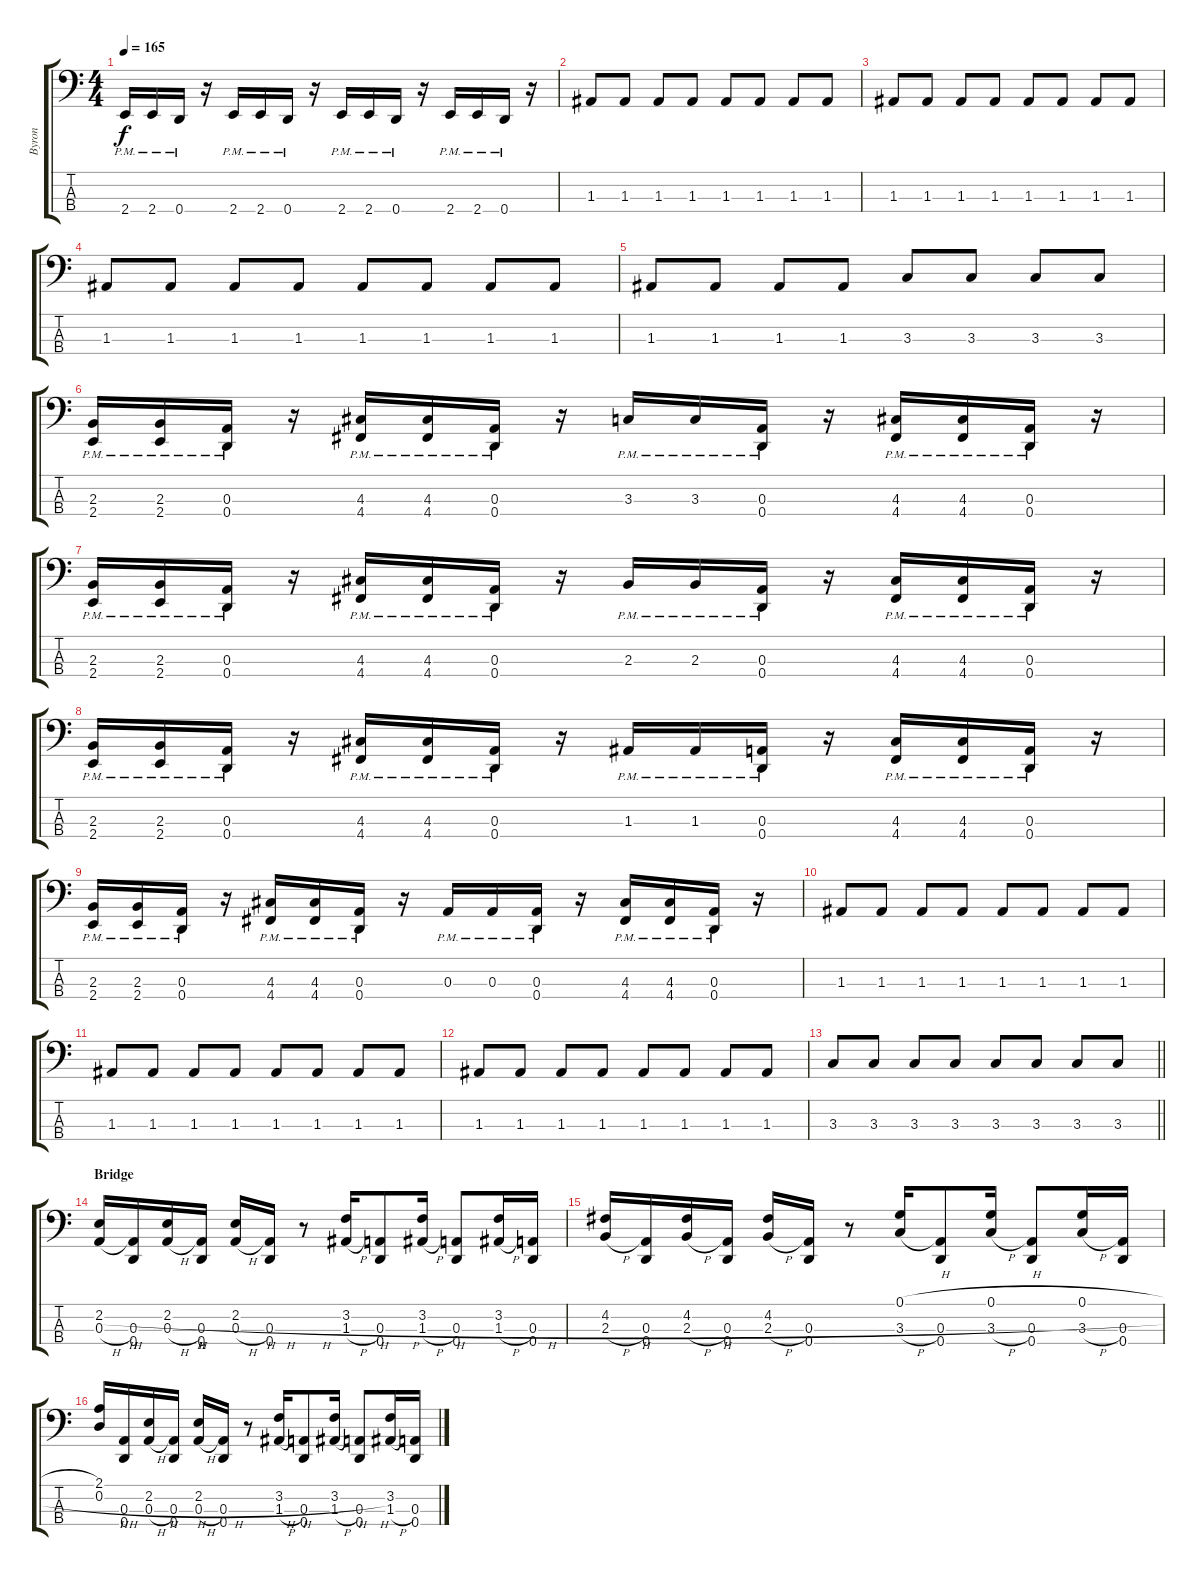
\track ("Byron" "Byron") {instrument electricbassfinger}
\staff {score tabs}
\tuning (G2 D2 A1 D1) {hide}
\ts (4 4)
\tempo 165
\clef f4
\ks c
2.4{pm}.16{dy f} 2.4{pm}.16 0.4{pm}.16 r.16 2.4{pm}.16 2.4{pm}.16 0.4{pm}.16 r.16 2.4{pm}.16 2.4{pm}.16 0.4{pm}.16 r.16 2.4{pm}.16 2.4{pm}.16 0.4{pm}.16 r.16 |
1.3.8 1.3.8 1.3.8 1.3.8 1.3.8 1.3.8 1.3.8 1.3.8 |
1.3.8 1.3.8 1.3.8 1.3.8 1.3.8 1.3.8 1.3.8 1.3.8 |
1.3.8 1.3.8 1.3.8 1.3.8 1.3.8 1.3.8 1.3.8 1.3.8 |
1.3.8 1.3.8 1.3.8 1.3.8 3.3.8 3.3.8 3.3.8 3.3.8 |
(2.3{pm} 2.4{pm}).16 (2.3{pm} 2.4{pm}).16 (0.3{pm} 0.4{pm}).16 r.16 (4.3{pm} 4.4{pm}).16 (4.3{pm} 4.4{pm}).16 (0.3{pm} 0.4{pm}).16 r.16 3.3{pm}.16 3.3{pm}.16 (0.3{pm} 0.4{pm}).16 r.16 (4.3{pm} 4.4{pm}).16 (4.3{pm} 4.4{pm}).16 (0.3{pm} 0.4{pm}).16 r.16 |
(2.3{pm} 2.4{pm}).16 (2.3{pm} 2.4{pm}).16 (0.3{pm} 0.4{pm}).16 r.16 (4.3{pm} 4.4{pm}).16 (4.3{pm} 4.4{pm}).16 (0.3{pm} 0.4{pm}).16 r.16 2.3{pm}.16 2.3{pm}.16 (0.3{pm} 0.4{pm}).16 r.16 (4.3{pm} 4.4{pm}).16 (4.3{pm} 4.4{pm}).16 (0.3{pm} 0.4{pm}).16 r.16 |
(2.3{pm} 2.4{pm}).16 (2.3{pm} 2.4{pm}).16 (0.3{pm} 0.4{pm}).16 r.16 (4.3{pm} 4.4{pm}).16 (4.3{pm} 4.4{pm}).16 (0.3{pm} 0.4{pm}).16 r.16 1.3{pm}.16 1.3{pm}.16 (0.3{pm} 0.4{pm}).16 r.16 (4.3{pm} 4.4{pm}).16 (4.3{pm} 4.4{pm}).16 (0.3{pm} 0.4{pm}).16 r.16 |
(2.3{pm} 2.4{pm}).16 (2.3{pm} 2.4{pm}).16 (0.3{pm} 0.4{pm}).16 r.16 (4.3{pm} 4.4{pm}).16 (4.3{pm} 4.4{pm}).16 (0.3{pm} 0.4{pm}).16 r.16 0.3{pm}.16 0.3{pm}.16 (0.3{pm} 0.4{pm}).16 r.16 (4.3{pm} 4.4{pm}).16 (4.3{pm} 4.4{pm}).16 (0.3{pm} 0.4{pm}).16 r.16 |
1.3.8 1.3.8 1.3.8 1.3.8 1.3.8 1.3.8 1.3.8 1.3.8 |
1.3.8 1.3.8 1.3.8 1.3.8 1.3.8 1.3.8 1.3.8 1.3.8 |
1.3.8 1.3.8 1.3.8 1.3.8 1.3.8 1.3.8 1.3.8 1.3.8 |
\barLineRight lightlight
3.3.8 3.3.8 3.3.8 3.3.8 3.3.8 3.3.8 3.3.8 3.3.8 |
\section ("" "Bridge")
(2.2{h} 0.3{h}).16 (0.3 0.4).16 (2.2{h} 0.3{h}).16 (0.3 0.4).16 (2.2{h} 0.3{h}).16 (0.3 0.4).16 r.8 (3.2{h} 1.3{h}).16 (0.3 0.4).8 (3.2{h} 1.3{h}).16 (0.3 0.4).8 (3.2{h} 1.3{h}).16 (0.3 0.4).16 |
(4.2{h} 2.3{h}).16 (0.3 0.4).16 (4.2{h} 2.3{h}).16 (0.3 0.4).16 (4.2{h} 2.3{h}).16 (0.3 0.4).16 r.8 (0.1{h} 3.3{h}).16 (0.3 0.4).8 (0.1{h} 3.3{h}).16 (0.3 0.4).8 (0.1{h} 3.3{h}).16 (0.3 0.4).16 |
(2.1 0.2{h}).16 (0.3 0.4).16 (2.2{h} 0.3{h}).16 (0.3 0.4).16 (2.2{h} 0.3{h}).16 (0.3 0.4).16 r.8 (3.2{h} 1.3{h}).16 (0.3 0.4).8 (3.2{h} 1.3{h}).16 (0.3 0.4).8 (3.2{h} 1.3{h}).16 (0.3 0.4).16
